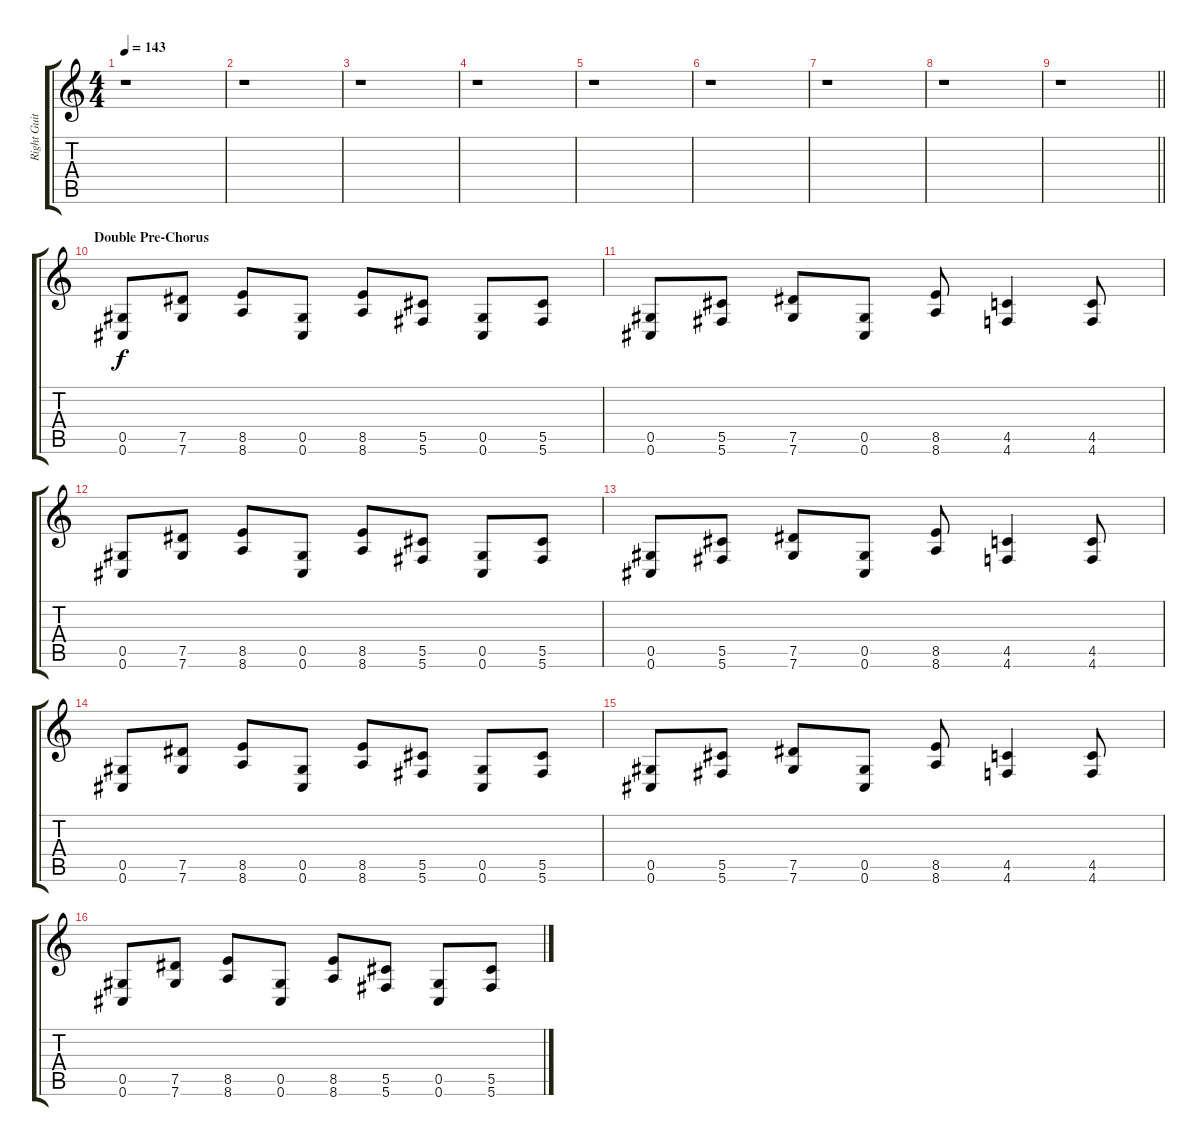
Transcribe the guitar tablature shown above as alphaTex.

\track ("Right Guitar" "Right Guit") {instrument overdrivenguitar}
\staff {score tabs}
\tuning (Eb4 Bb3 Gb3 Db3 Ab2 Db2) {hide}
\ts (4 4)
\tempo 143
\clef g2
\ks c
r.1{dy f} |
r.1 |
r.1 |
r.1 |
r.1 |
r.1 |
r.1 |
r.1 |
\barLineRight lightlight
r.1 |
\section ("" "Double Pre-Chorus")
(0.5 0.6).8{volume 13} (7.5 7.6).8 (8.5 8.6).8 (0.5 0.6).8 (8.5 8.6).8 (5.5 5.6).8 (0.5 0.6).8 (5.5 5.6).8 |
(0.5 0.6).8 (5.5 5.6).8 (7.5 7.6).8 (0.5 0.6).8 (8.5 8.6).8 (4.5 4.6).4 (4.5 4.6).8 |
(0.5 0.6).8 (7.5 7.6).8 (8.5 8.6).8 (0.5 0.6).8 (8.5 8.6).8 (5.5 5.6).8 (0.5 0.6).8 (5.5 5.6).8 |
(0.5 0.6).8 (5.5 5.6).8 (7.5 7.6).8 (0.5 0.6).8 (8.5 8.6).8 (4.5 4.6).4 (4.5 4.6).8 |
(0.5 0.6).8 (7.5 7.6).8 (8.5 8.6).8 (0.5 0.6).8 (8.5 8.6).8 (5.5 5.6).8 (0.5 0.6).8 (5.5 5.6).8 |
(0.5 0.6).8 (5.5 5.6).8 (7.5 7.6).8 (0.5 0.6).8 (8.5 8.6).8 (4.5 4.6).4 (4.5 4.6).8 |
(0.5 0.6).8 (7.5 7.6).8 (8.5 8.6).8 (0.5 0.6).8 (8.5 8.6).8 (5.5 5.6).8 (0.5 0.6).8 (5.5 5.6).8
